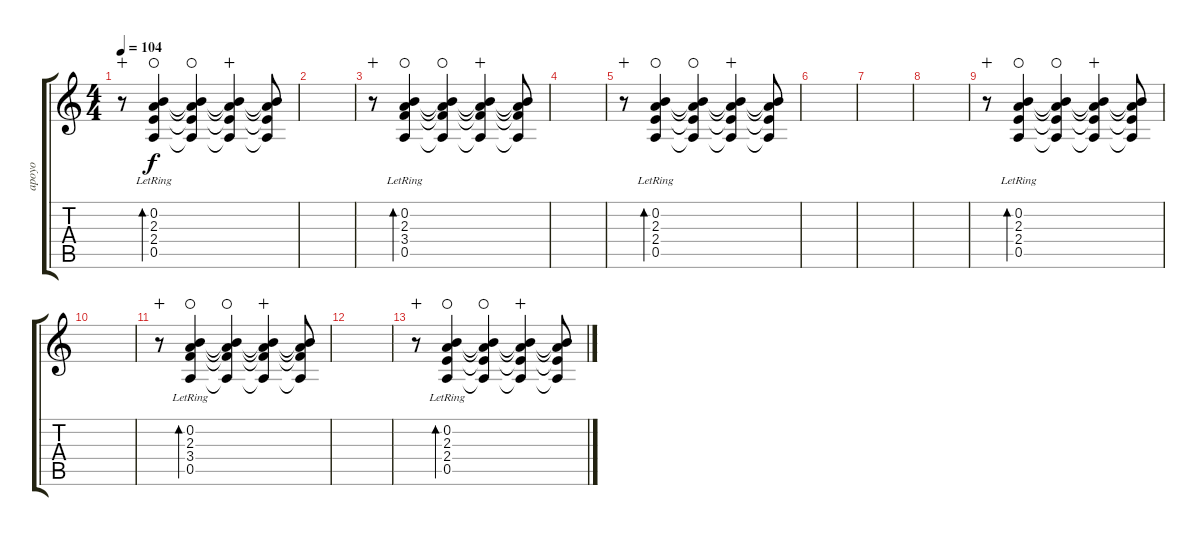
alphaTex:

\track ("apoyo" "apoyo") {instrument electricguitarclean}
\staff {score tabs}
\tuning (E4 B3 G3 D3 A2 E2) {hide}
\ts (4 4)
\tempo 104
\clef g2
\ks c
r.8{dy f wahc} (0.2{lr} 2.3{lr} 2.4{lr} 0.5{lr}).4{bd 240 instrument electricguitarclean waho} (0.2{t} 2.3{t} 2.4{t} 0.5{t}).4{waho} (0.2{t} 2.3{t} 2.4{t} 0.5{t}).4{wahc} (0.2{t} 2.3{t} 2.4{t} 0.5{t}).8 |
|
r.8{wahc} (0.2{lr} 2.3{lr} 3.4{lr} 0.5{lr}).4{bd 240 instrument electricguitarclean waho} (0.2{t} 2.3{t} 3.4{t} 0.5{t}).4{waho} (0.2{t} 2.3{t} 3.4{t} 0.5{t}).4{wahc} (0.2{t} 2.3{t} 3.4{t} 0.5{t}).8 |
|
r.8{wahc} (0.2{lr} 2.3{lr} 2.4{lr} 0.5{lr}).4{bd 240 volume 12 instrument electricguitarclean waho} (0.2{t} 2.3{t} 2.4{t} 0.5{t}).4{waho} (0.2{t} 2.3{t} 2.4{t} 0.5{t}).4{wahc} (0.2{t} 2.3{t} 2.4{t} 0.5{t}).8 |
|
|
|
r.8{wahc} (0.2{lr} 2.3{lr} 2.4{lr} 0.5{lr}).4{bd 240 volume 11 instrument electricguitarclean waho} (0.2{t} 2.3{t} 2.4{t} 0.5{t}).4{waho} (0.2{t} 2.3{t} 2.4{t} 0.5{t}).4{wahc} (0.2{t} 2.3{t} 2.4{t} 0.5{t}).8 |
|
r.8{volume 7 wahc} (0.2{lr} 2.3{lr} 3.4{lr} 0.5{lr}).4{bd 240 instrument electricguitarclean waho} (0.2{t} 2.3{t} 3.4{t} 0.5{t}).4{waho} (0.2{t} 2.3{t} 3.4{t} 0.5{t}).4{wahc} (0.2{t} 2.3{t} 3.4{t} 0.5{t}).8 |
|
r.8{volume 6 wahc} (0.2{lr} 2.3{lr} 2.4{lr} 0.5{lr}).4{bd 240 instrument electricguitarclean waho} (0.2{t} 2.3{t} 2.4{t} 0.5{t}).4{waho} (0.2{t} 2.3{t} 2.4{t} 0.5{t}).4{wahc} (0.2{t} 2.3{t} 2.4{t} 0.5{t}).8
